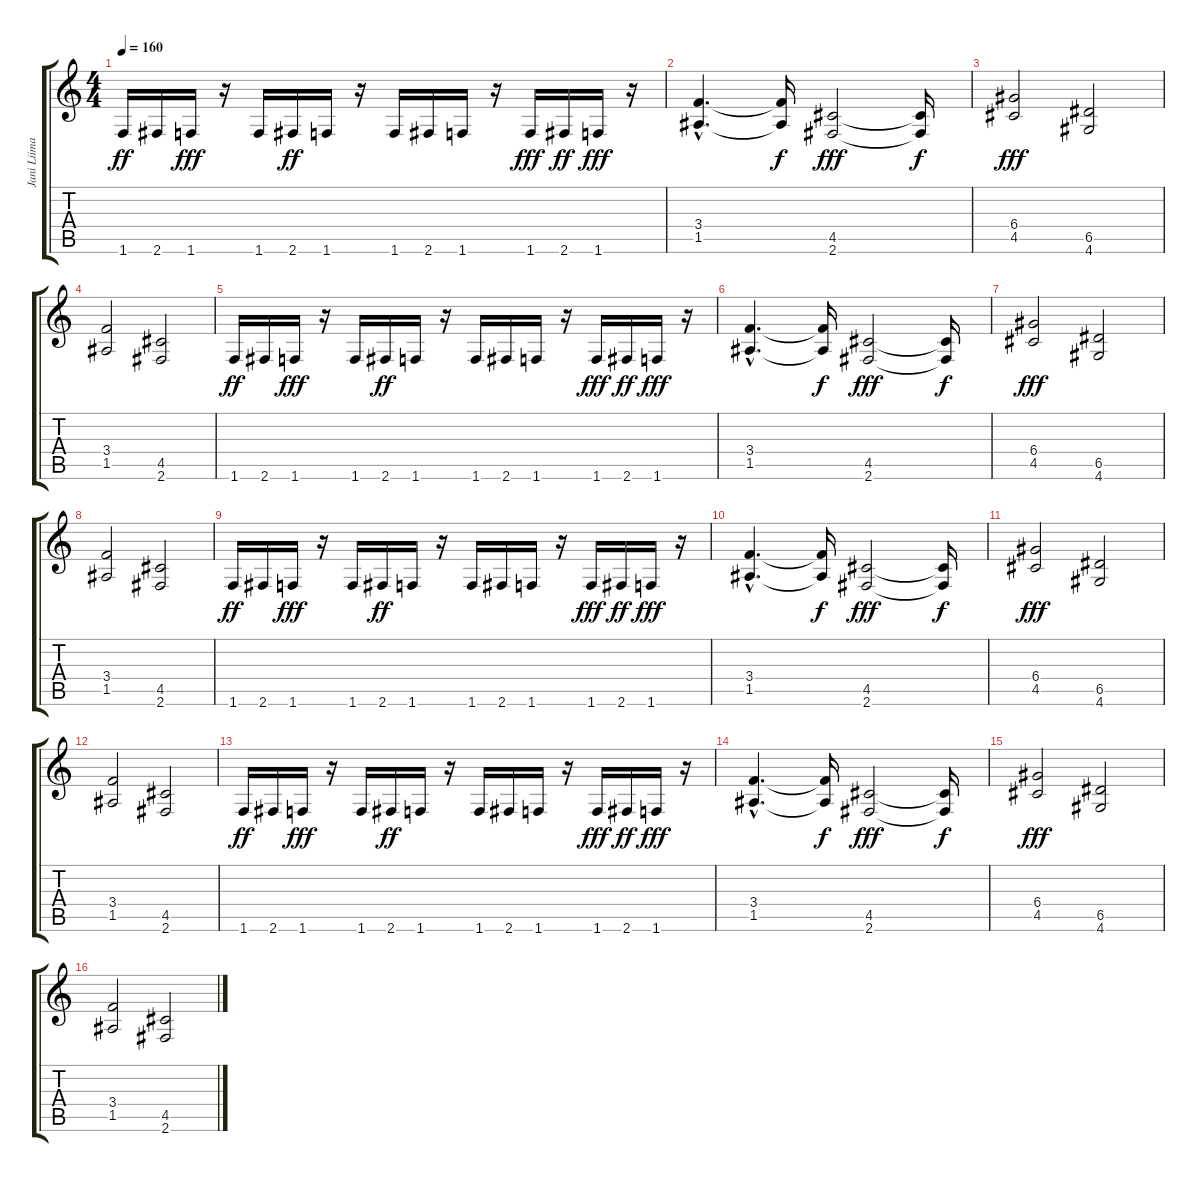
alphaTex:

\track ("Jani Liimatainen" "Jani Liima") {instrument overdrivenguitar}
\staff {score tabs}
\tuning (E4 B3 G3 D3 A2 E2) {hide}
\ts (4 4)
\tempo 160
\clef g2
\ks c
1.6.16{dy ff} 2.6.16 1.6.16{dy fff} r.16 1.6.16 2.6.16{dy ff} 1.6.16 r.16 1.6.16 2.6.16 1.6.16 r.16 1.6.16{dy fff} 2.6.16{dy ff} 1.6.16{dy fff} r.16 |
(3.4{hac} 1.5{hac}).4{d} (3.4{t} 1.5{t}).16{dy f} (4.5 2.6).2{dy fff} (4.5{t} 2.6{t}).16{dy f} |
(6.4 4.5).2{dy fff} (6.5 4.6).2 |
(3.4 1.5).2 (4.5 2.6).2 |
1.6.16{dy ff} 2.6.16 1.6.16{dy fff} r.16 1.6.16 2.6.16{dy ff} 1.6.16 r.16 1.6.16 2.6.16 1.6.16 r.16 1.6.16{dy fff} 2.6.16{dy ff} 1.6.16{dy fff} r.16 |
(3.4{hac} 1.5{hac}).4{d} (3.4{t} 1.5{t}).16{dy f} (4.5 2.6).2{dy fff} (4.5{t} 2.6{t}).16{dy f} |
(6.4 4.5).2{dy fff} (6.5 4.6).2 |
(3.4 1.5).2 (4.5 2.6).2 |
1.6.16{dy ff} 2.6.16 1.6.16{dy fff} r.16 1.6.16 2.6.16{dy ff} 1.6.16 r.16 1.6.16 2.6.16 1.6.16 r.16 1.6.16{dy fff} 2.6.16{dy ff} 1.6.16{dy fff} r.16 |
(3.4{hac} 1.5{hac}).4{d} (3.4{t} 1.5{t}).16{dy f} (4.5 2.6).2{dy fff} (4.5{t} 2.6{t}).16{dy f} |
(6.4 4.5).2{dy fff} (6.5 4.6).2 |
(3.4 1.5).2 (4.5 2.6).2 |
1.6.16{dy ff} 2.6.16 1.6.16{dy fff} r.16 1.6.16 2.6.16{dy ff} 1.6.16 r.16 1.6.16 2.6.16 1.6.16 r.16 1.6.16{dy fff} 2.6.16{dy ff} 1.6.16{dy fff} r.16 |
(3.4{hac} 1.5{hac}).4{d} (3.4{t} 1.5{t}).16{dy f} (4.5 2.6).2{dy fff} (4.5{t} 2.6{t}).16{dy f} |
(6.4 4.5).2{dy fff} (6.5 4.6).2 |
(3.4 1.5).2 (4.5 2.6).2
